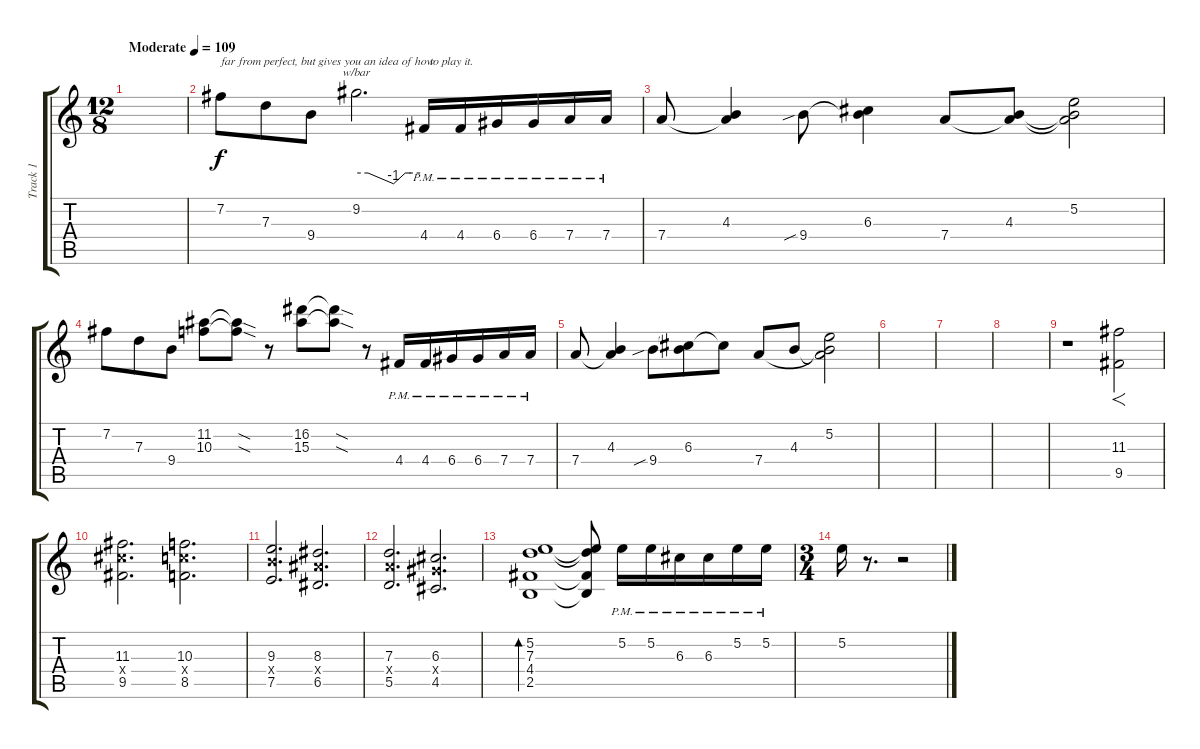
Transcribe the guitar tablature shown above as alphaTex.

\track ("Track 1" "Track 1") {instrument distortionguitar}
\staff {score tabs}
\tuning (E4 B3 G3 D3 A2 E2) {hide}
\ts (12 8)
\tempo (109 "Moderate")
\clef g2
\ks c
|
7.2.8{txt "far from perfect, but gives you an idea of how"} 7.3.8 9.4.8 9.2.2{d tbe (custom default 0 0 11 0 35 -4 46 0 51 0 60 0)} 4.4{pm}.16{txt "  to play it."} 4.4{pm}.16 6.4{pm}.16 6.4{pm}.16 7.4{pm}.16 7.4{pm}.16 |
7.4.8 (4.3 7.4{t}).4 9.4{sib}.8 (6.3 9.4{t}).4 7.4.8 (4.3 7.4{t}).8 (5.2 4.3{t} 7.4{t}).2 |
7.2.8 7.3.8 9.4.8 (11.2 10.3).8 (11.2{sod t} 10.3{sod t}).8 r.8 (16.2 15.3).8 (16.2{sod t} 15.3{sod t}).8 r.8 4.4{pm}.16 4.4{pm}.16 6.4{pm}.16 6.4{pm}.16 7.4{pm}.16 7.4{pm}.16 |
7.4.8 (4.3 7.4{t}).4 9.4{sib}.8 (6.3 9.4{t}).8 6.3{t}.8 7.4.8 4.3.8 (5.2 4.3{t} 7.4{t}).2 |
|
|
|
r.1 (11.3 9.5).2{f} |
(11.3 11.4{x} 9.5).2{d} (10.3 10.4{x} 8.5).2{d} |
(9.3 9.4{x} 7.5).2{d} (8.3 8.4{x} 6.5).2{d} |
(7.3 7.4{x} 5.5).2{d} (6.3 6.4{x} 4.5).2{d} |
(5.2 7.3 4.4 2.5).1{bd 240} (5.2{t} 7.3{t} 4.4{t} 2.5{t}).8 5.2{pm}.16 5.2{pm}.16 6.3{pm}.16 6.3{pm}.16 5.2{pm}.16 5.2{pm}.16 |
\ts (3 4)
5.2.16 r.8{d} r.2
